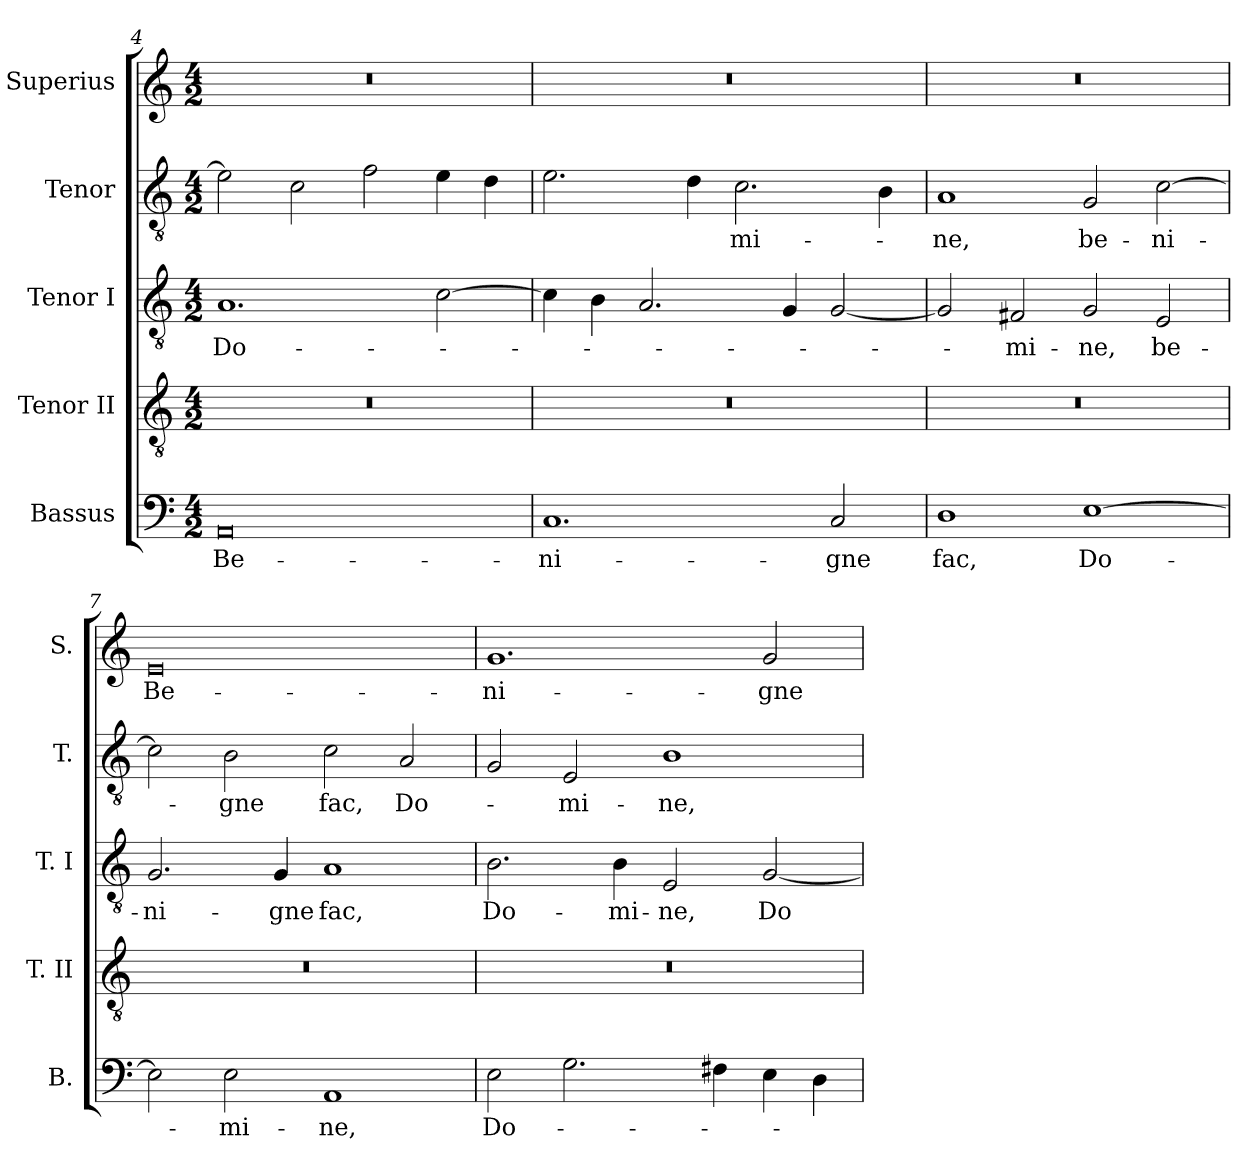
**kern	**text	**kern	**kern	**text	**kern	**text	**kern	**text
*part5	*part5	*part4	*part3	*part3	*part2	*part2	*part1	*part1
*staff5	*staff5	*staff4	*staff3	*staff3	*staff2	*staff2	*staff1	*staff1
*I"Bassus	*	*I"Tenor II	*I"Tenor I	*	*I"Tenor	*	*I"Superius	*
*I'B.	*	*I'T. II	*I'T. I	*	*I'T.	*	*I'S.	*
*clefF4	*	*clefGv2	*clefGv2	*	*clefGv2	*	*clefG2	*
*	*	*ITrd7c12	*ITrd7c12	*	*ITrd7c12	*	*	*
*k[]	*	*k[]	*k[]	*	*k[]	*	*k[]	*
*a:	*	*a:	*a:	*	*a:	*	*a:	*
*M4/2	*	*M4/2	*M4/2	*	*M4/2	*	*M4/2	*
=4	=4	=4	=4	=4	=4	=4	=4	=4
!	!LO:LY:b:color=#000000	!	!	!	!	!	!	!
!	!	!	!	!LO:LY:b:color=#000000	!	!	!	!
0AAi	Be-	0r	1.AAi	Do-	2Ei\]	.	0r	.
.	.	.	.	.	2Ci\	.	.	.
.	.	.	.	.	2Fi\	.	.	.
.	.	.	[>2Ci\	.	4Ei\	.	.	.
.	.	.	.	.	4Di\	.	.	.
!!LO:LB:g=z
=5	=5	=5	=5	=5	=5	=5	=5	=5
!	!LO:LY:b:color=#000000	!	!	!	!	!	!	!
1.Ci	-ni-	0r	4Ci\]	.	2.Ei\	.	0r	.
.	.	.	4BBi\	.	.	.	.	.
.	.	.	2.AAi/	.	.	.	.	.
.	.	.	.	.	4Di\	.	.	.
!	!	!	!	!	!	!LO:LY:b:color=#000000	!	!
.	.	.	.	.	2.Ci\	-mi-	.	.
.	.	.	4GGi/	.	.	.	.	.
!	!LO:LY:b:color=#000000	!	!	!	!	!	!	!
2Ci/	-gne	.	[<2GGi/	.	.	.	.	.
.	.	.	.	.	4BBi\	.	.	.
=6	=6	=6	=6	=6	=6	=6	=6	=6
!	!LO:LY:b:color=#000000	!	!	!	!	!	!	!
!	!	!	!	!	!	!LO:LY:b:color=#000000	!	!
1Di	fac,	0r	2GGi/]	.	1AAi	-ne,	0r	.
!	!	!	!	!LO:LY:b:color=#000000	!	!	!	!
.	.	.	2FF#Xi/	-mi-	.	.	.	.
!	!LO:LY:b:color=#000000	!	!	!	!	!	!	!
!	!	!	!	!LO:LY:b:color=#000000	!	!	!	!
!	!	!	!	!	!	!LO:LY:b:color=#000000	!	!
[>1Ei	Do-	.	2GGi/	-ne,	2GGi/	be-	.	.
!	!	!	!	!LO:LY:b:color=#000000	!	!	!	!
!	!	!	!	!	!	!LO:LY:b:color=#000000	!	!
.	.	.	2EEi/	be-	[>2Ci\	-ni-	.	.
=7	=7	=7	=7	=7	=7	=7	=7	=7
!	!	!	!	!LO:LY:b:color=#000000	!	!	!	!
!	!	!	!	!	!	!	!	!LO:LY:b:color=#000000
2Ei\]	.	0r	2.GGi/	-ni-	2Ci\]	.	0ei	Be-
!	!LO:LY:b:color=#000000	!	!	!	!	!	!	!
!	!	!	!	!	!	!LO:LY:b:color=#000000	!	!
2Ei\	-mi-	.	.	.	2BBi\	-gne	.	.
!	!	!	!	!LO:LY:b:color=#000000	!	!	!	!
.	.	.	4GGi/	-gne	.	.	.	.
!	!LO:LY:b:color=#000000	!	!	!	!	!	!	!
!	!	!	!	!LO:LY:b:color=#000000	!	!	!	!
!	!	!	!	!	!	!LO:LY:b:color=#000000	!	!
1AAi	-ne,	.	1AAi	fac,	2Ci\	fac,	.	.
!	!	!	!	!	!	!LO:LY:b:color=#000000	!	!
.	.	.	.	.	2AAi/	Do-	.	.
=8	=8	=8	=8	=8	=8	=8	=8	=8
!	!LO:LY:b:color=#000000	!	!	!	!	!	!	!
!	!	!	!	!LO:LY:b:color=#000000	!	!	!	!
!	!	!	!	!	!	!	!	!LO:LY:b:color=#000000
2Ei\	Do-	0r	2.BBi\	Do-	2GGi/	.	1.gi	-ni-
!	!	!	!	!	!	!LO:LY:b:color=#000000	!	!
2.Gi\	.	.	.	.	2EEi/	-mi-	.	.
!	!	!	!	!LO:LY:b:color=#000000	!	!	!	!
.	.	.	4BBi\	-mi-	.	.	.	.
!	!	!	!	!LO:LY:b:color=#000000	!	!	!	!
!	!	!	!	!	!	!LO:LY:b:color=#000000	!	!
.	.	.	2EEi/	-ne,	1BBi	-ne,	.	.
4F#Xi\	.	.	.	.	.	.	.	.
!	!	!	!	!LO:LY:b:color=#000000	!	!	!	!
!	!	!	!	!	!	!	!	!LO:LY:b:color=#000000
4Ei\	.	.	[<2GGi/	Do-	.	.	2gi/	-gne
4Di\	.	.	.	.	.	.	.	.
=	=	=	=	=	=	=	=	=
*-	*-	*-	*-	*-	*-	*-	*-	*-
